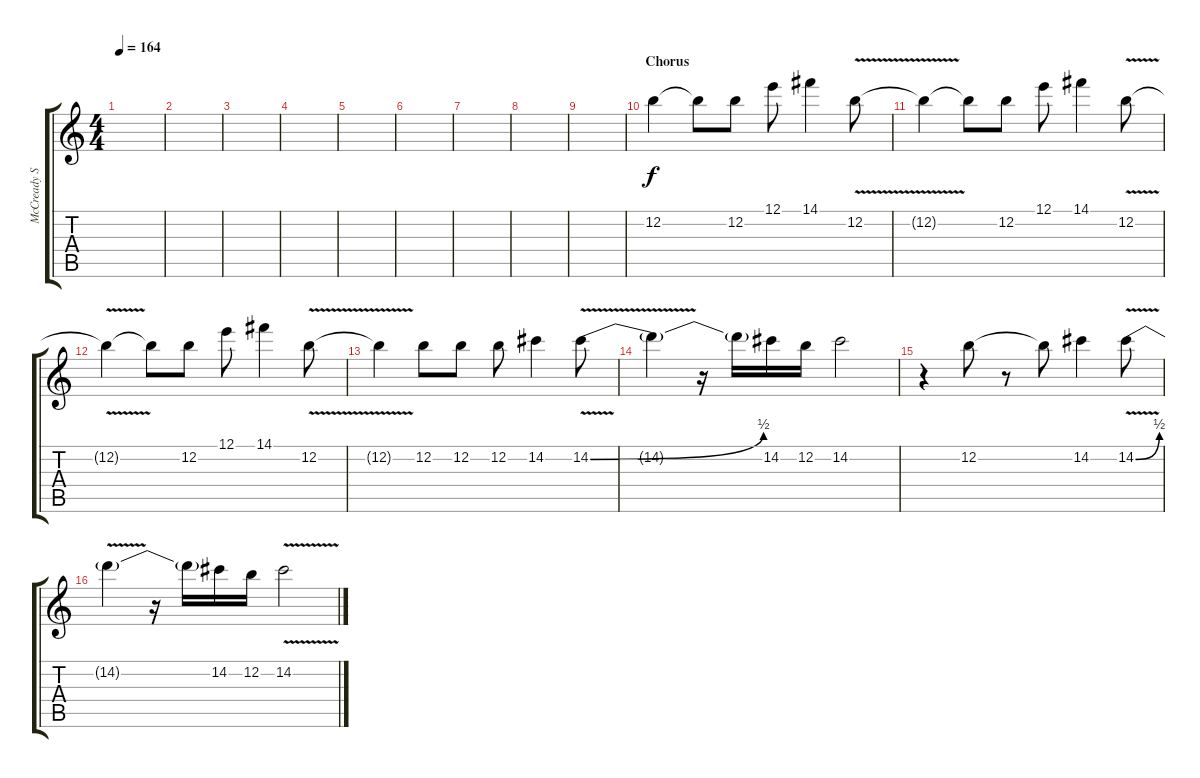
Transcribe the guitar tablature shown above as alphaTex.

\track ("McCready Solo" "McCready S") {instrument overdrivenguitar}
\staff {score tabs}
\tuning (E4 B3 G3 D3 A2 E2) {hide}
\ts (4 4)
\tempo 164
\clef g2
\ks c
|
|
|
|
|
|
|
|
|
\section ("" "Chorus")
12.2.4 12.2{t}.8 12.2.8 12.1.8 14.1.4 12.2{v}.8 |
12.2{t}.4 12.2{t}.8 12.2.8 12.1.8 14.1.4 12.2{v}.8 |
12.2{t}.4 12.2{t}.8 12.2.8 12.1.8 14.1.4 12.2{v}.8 |
12.2{t}.4 12.2.8 12.2.8 12.2.8 14.2.4 14.2{be (bend 0 0 60 2) v}.8 |
14.2{t}.4 r.16 14.2{t}.16 14.2.16 12.2.16 14.2.2 |
r.4 12.2.8 r.8 12.2{t}.8 14.2.4 14.2{be (bend 0 0 60 2) v}.8 |
14.2{t}.4 r.16 14.2{t}.16 14.2.16 12.2.16 14.2{v}.2
